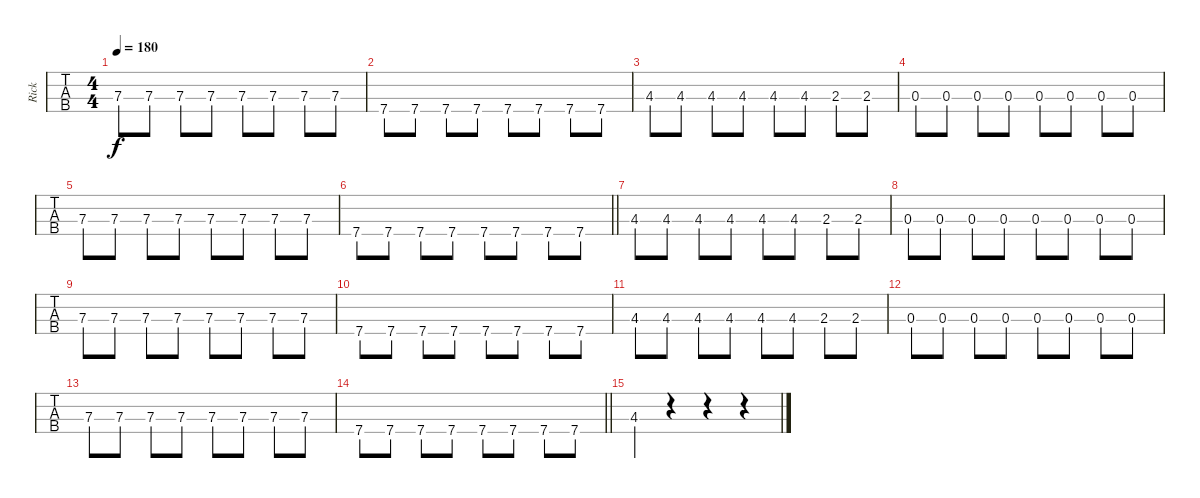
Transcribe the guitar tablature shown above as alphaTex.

\track ("Rick" "Rick") {instrument electricbassfinger}
\staff {tabs}
\tuning (G2 D2 A1 E1) {hide}
\ts (4 4)
\tempo 180
\clef f4
\ks c
7.3.8{dy f} 7.3.8 7.3.8 7.3.8 7.3.8 7.3.8 7.3.8 7.3.8 |
7.4.8 7.4.8 7.4.8 7.4.8 7.4.8 7.4.8 7.4.8 7.4.8 |
4.3.8 4.3.8 4.3.8 4.3.8 4.3.8 4.3.8 2.3.8 2.3.8 |
0.3.8 0.3.8 0.3.8 0.3.8 0.3.8 0.3.8 0.3.8 0.3.8 |
7.3.8 7.3.8 7.3.8 7.3.8 7.3.8 7.3.8 7.3.8 7.3.8 |
\barLineRight lightlight
7.4.8 7.4.8 7.4.8 7.4.8 7.4.8 7.4.8 7.4.8 7.4.8 |
4.3.8 4.3.8 4.3.8 4.3.8 4.3.8 4.3.8 2.3.8 2.3.8 |
0.3.8 0.3.8 0.3.8 0.3.8 0.3.8 0.3.8 0.3.8 0.3.8 |
7.3.8 7.3.8 7.3.8 7.3.8 7.3.8 7.3.8 7.3.8 7.3.8 |
7.4.8 7.4.8 7.4.8 7.4.8 7.4.8 7.4.8 7.4.8 7.4.8 |
4.3.8 4.3.8 4.3.8 4.3.8 4.3.8 4.3.8 2.3.8 2.3.8 |
0.3.8 0.3.8 0.3.8 0.3.8 0.3.8 0.3.8 0.3.8 0.3.8 |
7.3.8 7.3.8 7.3.8 7.3.8 7.3.8 7.3.8 7.3.8 7.3.8 |
\barLineRight lightlight
7.4.8 7.4.8 7.4.8 7.4.8 7.4.8 7.4.8 7.4.8 7.4.8 |
4.3.4 r.4 r.4 r.4
